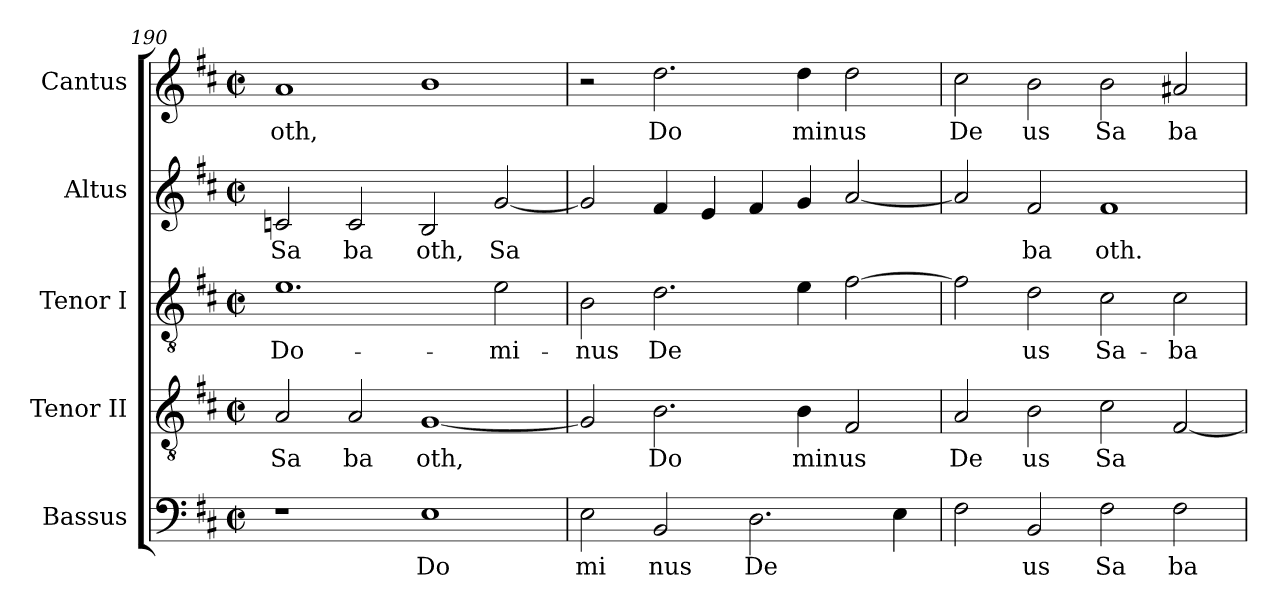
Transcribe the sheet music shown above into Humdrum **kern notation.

**kern	**text	**kern	**text	**kern	**text	**kern	**text	**kern	**text
*part5	*part5	*part4	*part4	*part3	*part3	*part2	*part2	*part1	*part1
*staff5	*staff5	*staff4	*staff4	*staff3	*staff3	*staff2	*staff2	*staff1	*staff1
*I"Bassus	*	*I"Tenor II	*	*I"Tenor I	*	*I"Altus	*	*I"Cantus	*
*I'B	*	*I'T II	*	*I'T I	*	*I'A	*	*I'C	*
*clefF4	*	*clefGv2	*	*clefGv2	*	*clefG2	*	*clefG2	*
*k[f#c#]	*	*k[f#c#]	*	*k[f#c#]	*	*k[f#c#]	*	*k[f#c#]	*
*D:	*	*D:	*	*D:	*	*D:	*	*D:	*
*M2/2	*	*M2/2	*	*M2/2	*	*M2/2	*	*M2/2	*
*met(c|)	*	*met(c|)	*	*met(c|)	*	*met(c|)	*	*met(c|)	*
=190	=190	=190	=190	=190	=190	=190	=190	=190	=190
!	!	!	!LO:LY:b:cj	!	!LO:LY:b:cj	!	!LO:LY:b:cj	!	!LO:LY:b:cj
1r	.	2A/	Sa	1.e	Do-	2cn/	Sa	1a	oth,
!	!	!	!LO:LY:b:cj	!	!	!	!LO:LY:b:cj	!	!
.	.	2A/	ba	.	.	2c/	ba	.	.
!	!LO:LY:b:cj	!	!LO:LY:b:cj	!	!	!	!LO:LY:b:cj	!	!LO:LY:b:cj
1E	Do	[<1G	oth,	.	.	2B/	oth,	1b	.
!	!	!	!	!	!LO:LY:b:cj	!	!LO:LY:b:cj	!	!
.	.	.	.	2e\	-mi-	[<2g/	Sa	.	.
=191	=191	=191	=191	=191	=191	=191	=191	=191	=191
!	!LO:LY:b:cj	!	!LO:LY:b:cj	!	!LO:LY:b:cj	!	!LO:LY:b:cj	!	!
2E\	mi	2G/]	.	2B\	-nus	2g/]	.	2r	.
!	!LO:LY:b:cj	!	!LO:LY:b:cj	!	!LO:LY:b:cj	!	!LO:LY:b:cj	!	!LO:LY:b:cj
2BB/	nus	2.B\	Do	2.d\	De-	4f#/	.	2.dd\	Do
!	!	!	!	!	!	!	!LO:LY:b:cj	!	!
.	.	.	.	.	.	4e/	.	.	.
!	!LO:LY:b:cj	!	!	!	!	!	!LO:LY:b:cj	!	!
2.D\	De	.	.	.	.	4f#/	.	.	.
!	!	!	!LO:LY:b:cj	!	!LO:LY:b:cj	!	!LO:LY:b:cj	!	!LO:LY:b:cj
.	.	4B\	minus	4e\	--	4g/	.	4dd\	minus
!	!	!	!LO:LY:b:cj	!	!LO:LY:b:cj	!	!LO:LY:b:cj	!	!LO:LY:b:cj
.	.	2F#/	.	[>2f#\	--	[<2a/	.	2dd\	.
!	!LO:LY:b:cj	!	!	!	!	!	!	!	!
4E\	.	.	.	.	.	.	.	.	.
=192	=192	=192	=192	=192	=192	=192	=192	=192	=192
!	!LO:LY:b:cj	!	!LO:LY:b:cj	!	!LO:LY:b:cj	!	!LO:LY:b:cj	!	!LO:LY:b:cj
2F#\	.	2A/	De	2f#\]	--	2a/]	.	2cc#\	De
!	!LO:LY:b:cj	!	!LO:LY:b:cj	!	!LO:LY:b:cj	!	!LO:LY:b:cj	!	!LO:LY:b:cj
2BB/	us	2B\	us	2d\	-us	2f#/	ba	2b\	us
!	!LO:LY:b:cj	!	!LO:LY:b:cj	!	!LO:LY:b:cj	!	!LO:LY:b:cj	!	!LO:LY:b:cj
2F#\	Sa	2c#\	Sa	2c#\	Sa-	1f#	oth.	2b\	Sa
!	!LO:LY:b:cj	!	!LO:LY:b:cj	!	!LO:LY:b:cj	!	!	!	!LO:LY:b:cj
2F#\	ba	[<2F#/	.	2c#\	-ba-	.	.	2a#/	ba
=	=	=	=	=	=	=	=	=	=
*-	*-	*-	*-	*-	*-	*-	*-	*-	*-
